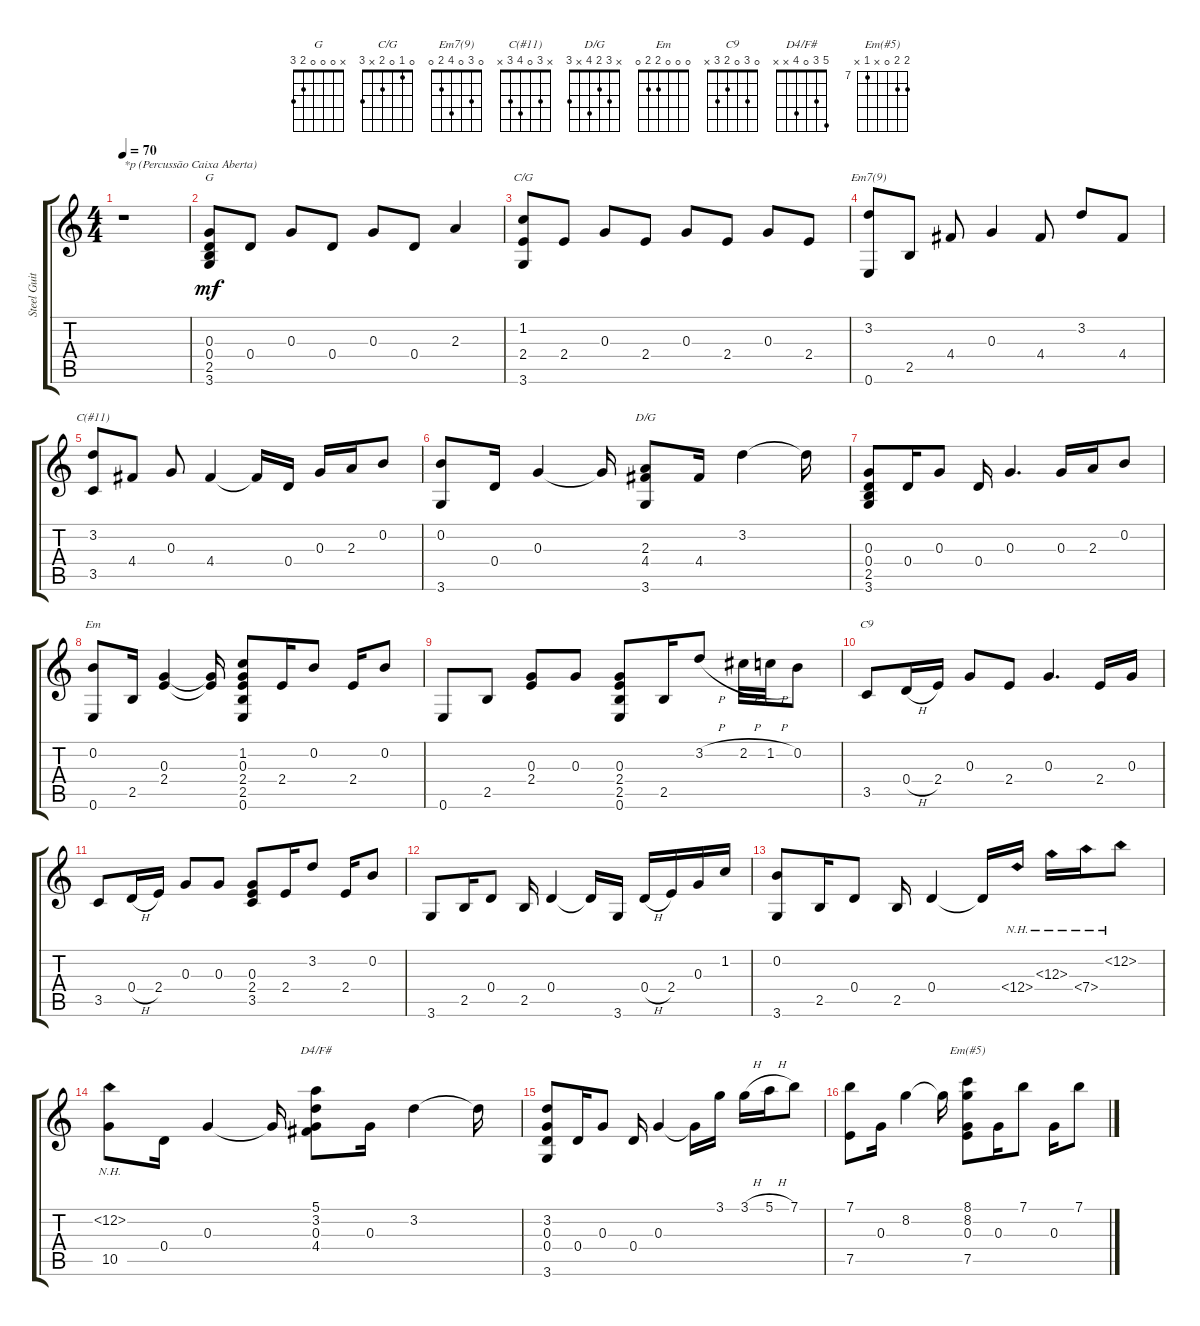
\track ("Steel Guitar" "Steel Guit") {instrument acousticguitarsteel}
\staff {score tabs}
\tuning (E4 B3 G3 D3 A2 E2) {hide}
\chord ("G" x 0 0 0 2 3)
\chord ("C/G" 0 1 0 2 x 3)
\chord ("Em7(9)" 0 3 0 4 2 0)
\chord ("C(#11)" x 3 0 4 3 x)
\chord ("D/G" x 3 2 4 x 3)
\chord ("Em" 0 0 0 2 2 0)
\chord ("C9" 0 3 0 2 3 x)
\chord ("D4/F#" 5 3 0 4 x x)
\chord ("Em(#5)" 8 8 0 x 7 x) {firstfret 7}
\ts (4 4)
\tempo 70
\clef g2
\ks c
r.1{txt "*p (Percussão Caixa Aberta)" dy mf instrument acousticguitarsteel} |
(0.3 0.4 2.5 3.6).8{ch "G"} 0.4.8 0.3.8 0.4.8 0.3.8 0.4.8 2.3.4 |
(1.2 2.4 3.6).8{ch "C/G"} 2.4.8 0.3.8 2.4.8 0.3.8 2.4.8 0.3.8 2.4.8 |
(3.2 0.6).8{ch "Em7(9)"} 2.5.8 4.4.8 0.3.4 4.4.8 3.2.8 4.4.8 |
(3.2 3.5).8{ch "C(#11)"} 4.4.8 0.3.8 4.4.4 4.4{t}.16 0.4.16 0.3.16 2.3.16 0.2.8 |
(0.2 3.6).8 0.4.16 0.3.4 0.3{t}.16 (2.3 4.4 3.6).8{ch "D/G"} 4.4.16 3.2.4 3.2{t}.16 |
(0.3 0.4 2.5 3.6).8 0.4.16 0.3.8 0.4.16 0.3.4{d} 0.3.16 2.3.16 0.2.8 |
(0.2 0.6).8{ch "Em"} 2.5.16 (0.3 2.4).4 (0.3{t} 2.4{t}).16 (1.2 0.3 2.4 2.5 0.6).8 2.4.16 0.2.8 2.4.16 0.2.8 |
0.6.8 2.5.8 (0.3 2.4).8 0.3.8 (0.3 2.4 2.5 0.6).8 2.5.16 3.2{h}.8 2.2{h}.32 1.2{h}.32 0.2.8 |
3.5.8{ch "C9"} 0.4{h}.16 2.4.16 0.3.8 2.4.8 0.3.4{d} 2.4.16 0.3.16 |
3.5.8 0.4{h}.16 2.4.16 0.3.8 0.3.8 (0.3 2.4 3.5).8 2.4.16 3.2.8 2.4.16 0.2.8 |
3.6.8 2.5.16 0.4.8 2.5.16 0.4.4 0.4{t}.16 3.6.16 0.4{h}.16 2.4.16 0.3.16 1.2.16 |
(0.2 3.6).8 2.5.16 0.4.8 2.5.16 0.4.4 0.4{t}.16 12.4{nh}.16 12.3{nh}.16 7.4{nh}.16 12.2{nh}.8 |
(12.2{nh} 10.5).8 0.4.16 0.3.4 0.3{t}.16 (5.1 3.2 0.3 4.4).8{ch "D4/F#"} 0.3.16 3.2.4 3.2{t}.16 |
(3.2 0.3 0.4 3.6).8 0.4.16 0.3.8 0.4.16 0.3.4 0.3{t}.16 3.1.16 3.1{h}.16 5.1{h}.16 7.1.8 |
(7.1 7.5).8 0.3.16 8.2.4 8.2{t}.16 (8.1 8.2 0.3 7.5).8{ch "Em(#5)"} 0.3.16 7.1.8 0.3.16 7.1.8
